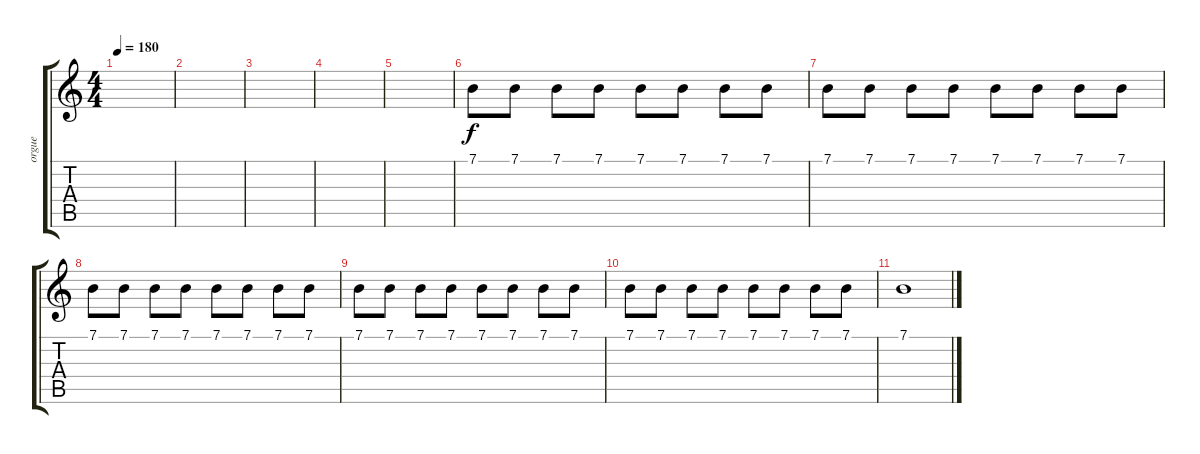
\track ("orgue" "orgue") {instrument marimba}
\staff {score tabs}
\tuning (E4 B3 G3 D3 A2 E2) {hide}
\ts (4 4)
\tempo 180
\clef g2
\ks c
|
|
|
|
|
7.1.8 7.1.8 7.1.8 7.1.8 7.1.8 7.1.8 7.1.8 7.1.8 |
7.1.8 7.1.8 7.1.8 7.1.8 7.1.8 7.1.8 7.1.8 7.1.8 |
7.1.8 7.1.8 7.1.8 7.1.8 7.1.8 7.1.8 7.1.8 7.1.8 |
7.1.8 7.1.8 7.1.8 7.1.8 7.1.8 7.1.8 7.1.8 7.1.8 |
7.1.8 7.1.8 7.1.8 7.1.8 7.1.8 7.1.8 7.1.8 7.1.8 |
7.1.1
